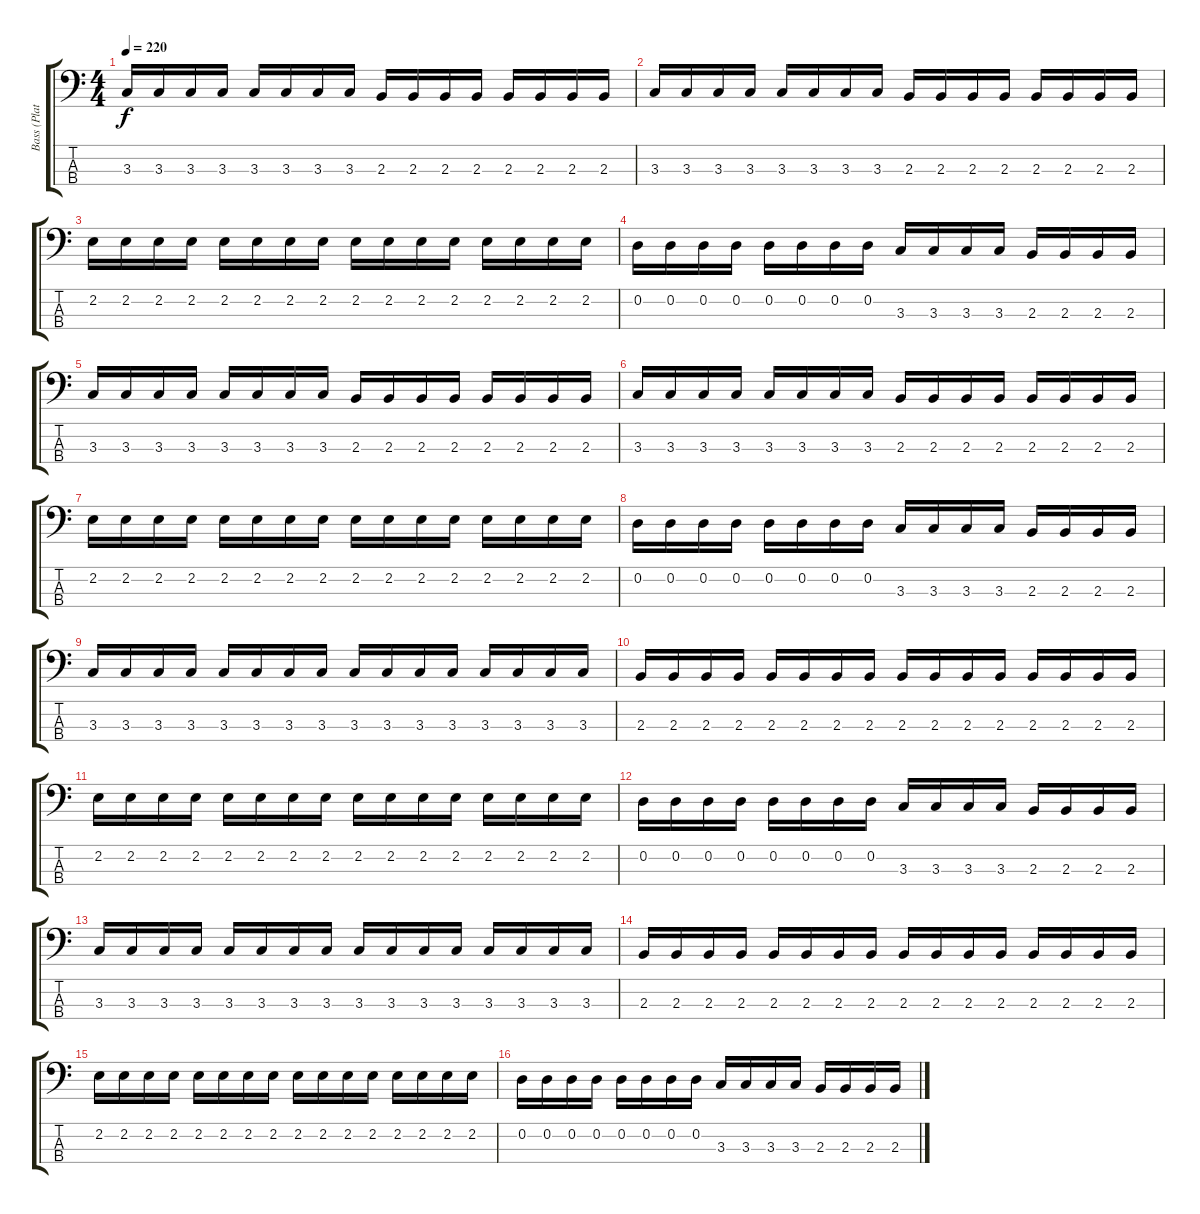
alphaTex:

\track ("Bass (Platon)" "Bass (Plat") {instrument electricbassfinger}
\staff {score tabs}
\tuning (G2 D2 A1 E1) {hide}
\ts (4 4)
\tempo 220
\clef f4
\ks c
3.3.16{dy f} 3.3.16 3.3.16 3.3.16 3.3.16 3.3.16 3.3.16 3.3.16 2.3.16 2.3.16 2.3.16 2.3.16 2.3.16 2.3.16 2.3.16 2.3.16 |
3.3.16 3.3.16 3.3.16 3.3.16 3.3.16 3.3.16 3.3.16 3.3.16 2.3.16 2.3.16 2.3.16 2.3.16 2.3.16 2.3.16 2.3.16 2.3.16 |
2.2.16 2.2.16 2.2.16 2.2.16 2.2.16 2.2.16 2.2.16 2.2.16 2.2.16 2.2.16 2.2.16 2.2.16 2.2.16 2.2.16 2.2.16 2.2.16 |
0.2.16 0.2.16 0.2.16 0.2.16 0.2.16 0.2.16 0.2.16 0.2.16 3.3.16 3.3.16 3.3.16 3.3.16 2.3.16 2.3.16 2.3.16 2.3.16 |
3.3.16 3.3.16 3.3.16 3.3.16 3.3.16 3.3.16 3.3.16 3.3.16 2.3.16 2.3.16 2.3.16 2.3.16 2.3.16 2.3.16 2.3.16 2.3.16 |
3.3.16 3.3.16 3.3.16 3.3.16 3.3.16 3.3.16 3.3.16 3.3.16 2.3.16 2.3.16 2.3.16 2.3.16 2.3.16 2.3.16 2.3.16 2.3.16 |
2.2.16 2.2.16 2.2.16 2.2.16 2.2.16 2.2.16 2.2.16 2.2.16 2.2.16 2.2.16 2.2.16 2.2.16 2.2.16 2.2.16 2.2.16 2.2.16 |
0.2.16 0.2.16 0.2.16 0.2.16 0.2.16 0.2.16 0.2.16 0.2.16 3.3.16 3.3.16 3.3.16 3.3.16 2.3.16 2.3.16 2.3.16 2.3.16 |
3.3.16 3.3.16 3.3.16 3.3.16 3.3.16 3.3.16 3.3.16 3.3.16 3.3.16 3.3.16 3.3.16 3.3.16 3.3.16 3.3.16 3.3.16 3.3.16 |
2.3.16 2.3.16 2.3.16 2.3.16 2.3.16 2.3.16 2.3.16 2.3.16 2.3.16 2.3.16 2.3.16 2.3.16 2.3.16 2.3.16 2.3.16 2.3.16 |
2.2.16 2.2.16 2.2.16 2.2.16 2.2.16 2.2.16 2.2.16 2.2.16 2.2.16 2.2.16 2.2.16 2.2.16 2.2.16 2.2.16 2.2.16 2.2.16 |
0.2.16 0.2.16 0.2.16 0.2.16 0.2.16 0.2.16 0.2.16 0.2.16 3.3.16 3.3.16 3.3.16 3.3.16 2.3.16 2.3.16 2.3.16 2.3.16 |
3.3.16 3.3.16 3.3.16 3.3.16 3.3.16 3.3.16 3.3.16 3.3.16 3.3.16 3.3.16 3.3.16 3.3.16 3.3.16 3.3.16 3.3.16 3.3.16 |
2.3.16 2.3.16 2.3.16 2.3.16 2.3.16 2.3.16 2.3.16 2.3.16 2.3.16 2.3.16 2.3.16 2.3.16 2.3.16 2.3.16 2.3.16 2.3.16 |
2.2.16 2.2.16 2.2.16 2.2.16 2.2.16 2.2.16 2.2.16 2.2.16 2.2.16 2.2.16 2.2.16 2.2.16 2.2.16 2.2.16 2.2.16 2.2.16 |
0.2.16 0.2.16 0.2.16 0.2.16 0.2.16 0.2.16 0.2.16 0.2.16 3.3.16 3.3.16 3.3.16 3.3.16 2.3.16 2.3.16 2.3.16 2.3.16
